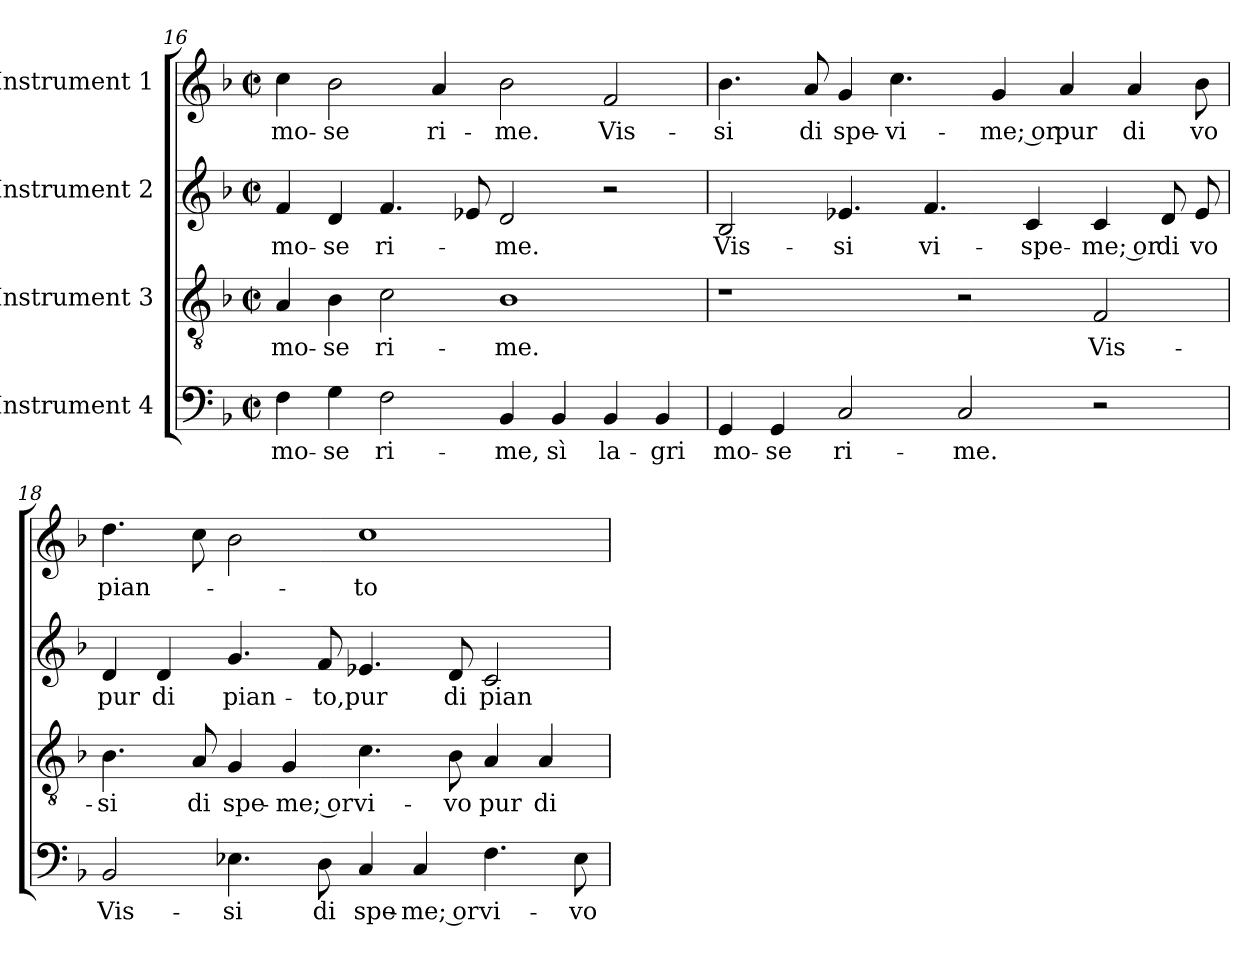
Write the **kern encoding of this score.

**kern	**text	**kern	**text	**kern	**text	**kern	**text
*part4	*part4	*part3	*part3	*part2	*part2	*part1	*part1
*staff4	*staff4	*staff3	*staff3	*staff2	*staff2	*staff1	*staff1
*I"Instrument 4	*	*I"Instrument 3	*	*I"Instrument 2	*	*I"Instrument 1	*
*clefF4	*	*clefGv2	*	*clefG2	*	*clefG2	*
*k[b-]	*	*k[b-]	*	*k[b-]	*	*k[b-]	*
*F:	*	*F:	*	*F:	*	*F:	*
*M2/2	*	*M2/2	*	*M2/2	*	*M2/2	*
*met(c|)	*	*met(c|)	*	*met(c|)	*	*met(c|)	*
=16	=16	=16	=16	=16	=16	=16	=16
!	!LO:LY:b:cj	!	!LO:LY:b:cj	!	!LO:LY:b:cj	!	!LO:LY:b:cj
4F\	-mo-	4A/	-mo-	4f/	-mo-	4cc\	-mo-
!	!LO:LY:b:rj	!	!LO:LY:b:rj	!	!LO:LY:b:rj	!	!LO:LY:b:rj
4G\	-se	4B-\	-se	4d/	-se	2b-\	-se
!	!LO:LY:b:cj	!	!LO:LY:b:cj	!	!LO:LY:b:cj	!	!
2F\	ri-	2c\	ri-	4.f/	ri-	.	.
!	!	!	!	!	!	!	!LO:LY:b:cj
.	.	.	.	.	.	4a/	ri-
.	.	.	.	8e-/	.	.	.
!	!LO:LY:b:cj	!	!LO:LY:b:cj	!	!LO:LY:b:cj	!	!LO:LY:b:cj
4BB-/	-me,	1B-	-me.	2d/	-me.	2b-\	-me.
!	!LO:LY:b:cj	!	!	!	!	!	!
4BB-/	sì	.	.	.	.	.	.
!	!LO:LY:b	!	!	!	!	!	!LO:LY:b:cj
4BB-/	la-	.	.	2r	.	2f/	Vis-
!	!LO:LY:b:rj	!	!	!	!	!	!
4BB-/	-gri	.	.	.	.	.	.
!!LO:PB:g=z
=17	=17	=17	=17	=17	=17	=17	=17
!	!LO:LY:b:cj	!	!	!	!LO:LY:b:cj	!	!LO:LY:b:cj
4GG/	mo-	1r	.	2B-/	Vis-	4.b-\	-si
!	!LO:LY:b:rj	!	!	!	!	!	!
4GG/	-se	.	.	.	.	.	.
!	!	!	!	!	!	!	!LO:LY:b:cj
.	.	.	.	.	.	8a/	di
!	!LO:LY:b:cj	!	!	!	!LO:LY:b:cj	!	!LO:LY:b:cj
2C/	ri-	.	.	4.e-/	-si	4g/	spe-
!	!	!	!	!	!	!	!LO:LY:b:cj
.	.	.	.	.	.	4.cc\	vi-
!	!	!	!	!	!LO:LY:b:cj	!	!
.	.	.	.	4.f/	vi-	.	.
!	!LO:LY:b:cj	!	!	!	!	!	!
2C/	-me.	2r	.	.	.	.	.
!	!	!	!	!	!	!	!LO:LY:b:rj
.	.	.	.	.	.	4g/	-me; or
!	!	!	!	!	!LO:LY:b:cj	!	!
.	.	.	.	4c/	spe-	.	.
!	!	!	!	!	!	!	!LO:LY:b:cj
.	.	.	.	.	.	4a/	pur
!	!	!	!LO:LY:b:cj	!	!LO:LY:b:rj	!	!
2r	.	2F/	Vis-	4c/	-me; or	.	.
!	!	!	!	!	!	!	!LO:LY:b:cj
.	.	.	.	.	.	4a/	di
!	!	!	!	!	!LO:LY:b:cj	!	!
.	.	.	.	8d/	di	.	.
!	!	!	!	!	!LO:LY:b:cj	!	!LO:LY:b:cj
.	.	.	.	8e-/	-vo	8b-\	-vo
=18	=18	=18	=18	=18	=18	=18	=18
!	!LO:LY:b:cj	!	!LO:LY:b:cj	!	!LO:LY:b:cj	!	!LO:LY:b:cj
2BB-/	Vis-	4.B-\	-si	4d/	pur	4.dd\	pian-
!	!	!	!	!	!LO:LY:b:cj	!	!
.	.	.	.	4d/	di	.	.
!	!	!	!LO:LY:b:cj	!	!	!	!
.	.	8A/	di	.	.	8cc\	.
!	!LO:LY:b:cj	!	!LO:LY:b:cj	!	!LO:LY:b:cj	!	!
4.E-\	-si	4G/	spe-	4.g/	pian-	2b-\	.
!	!	!	!LO:LY:b:rj	!	!	!	!
.	.	4G/	-me; or	.	.	.	.
!	!LO:LY:b:cj	!	!	!	!LO:LY:b	!	!
8D\	di	.	.	8f/	-to,pur	.	.
!	!LO:LY:b:cj	!	!LO:LY:b:cj	!	!	!	!LO:LY:b:cj
4C/	spe-	4.c\	vi-	4.e-/	.	1cc	-to
!	!LO:LY:b:rj	!	!	!	!	!	!
4C/	-me; or	.	.	.	.	.	.
!	!	!	!LO:LY:b:cj	!	!LO:LY:b:cj	!	!
.	.	8B-\	-vo	8d/	di	.	.
!	!LO:LY:b:cj	!	!LO:LY:b:cj	!	!LO:LY:b:cj	!	!
4.F\	vi-	4A/	pur	2c/	pian-	.	.
!	!	!	!LO:LY:b:cj	!	!	!	!
.	.	4A/	di	.	.	.	.
!	!LO:LY:b:cj	!	!	!	!	!	!
8E-\	-vo	.	.	.	.	.	.
=	=	=	=	=	=	=	=
*-	*-	*-	*-	*-	*-	*-	*-
